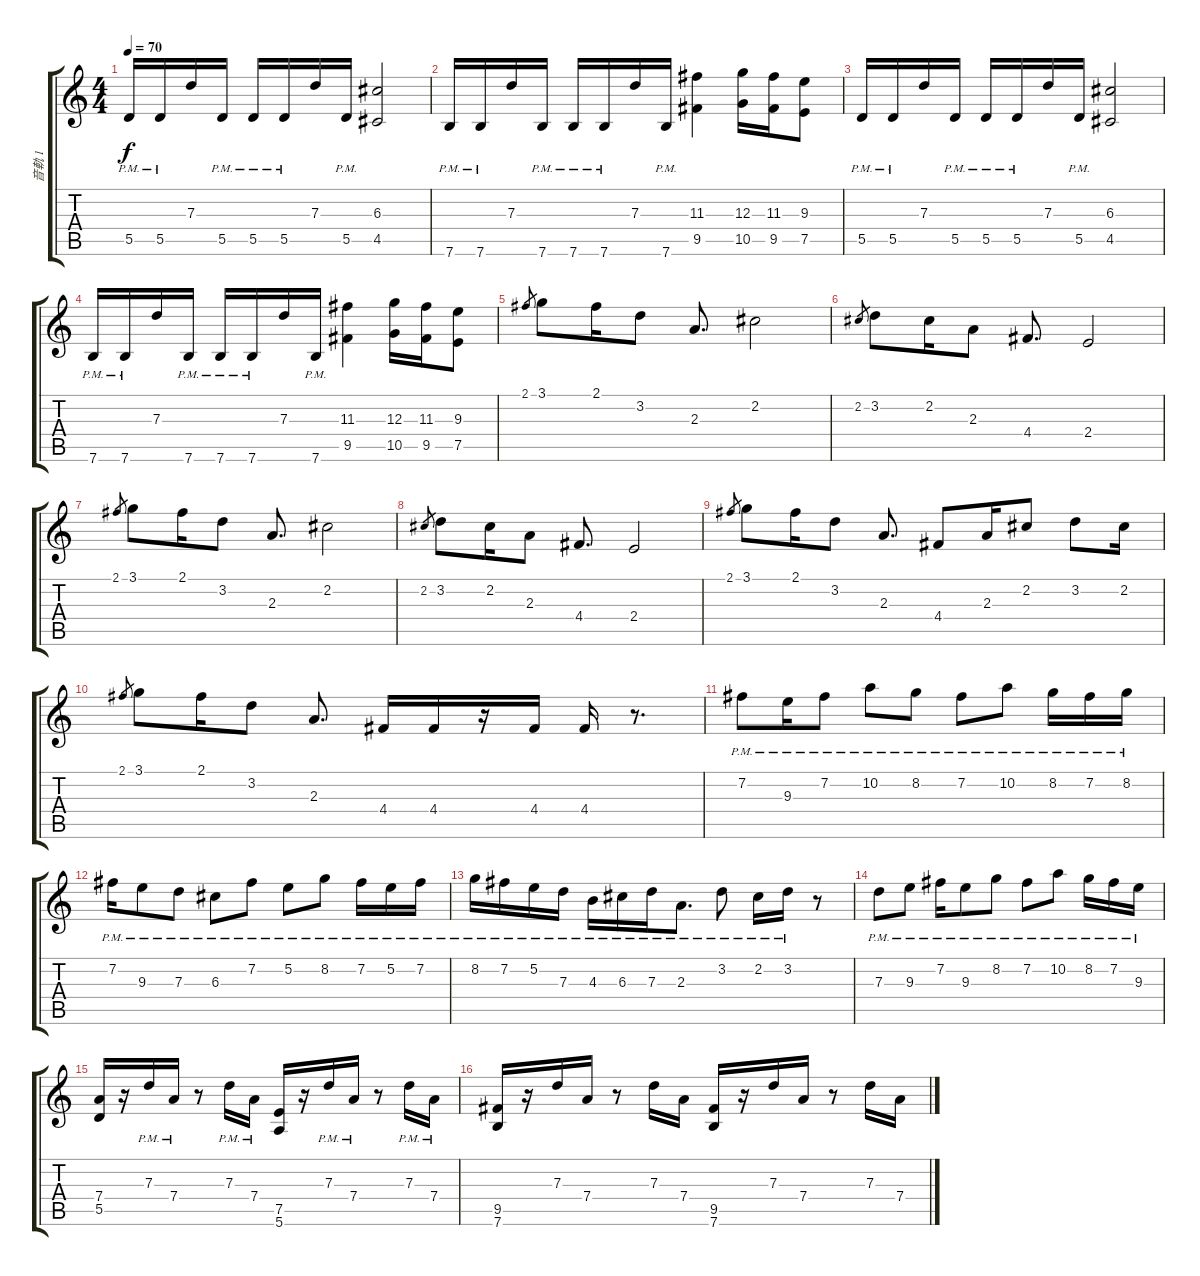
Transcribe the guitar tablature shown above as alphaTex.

\track ("音軌 1" "音軌 1") {instrument electricguitarjazz}
\staff {score tabs}
\tuning (E4 B3 G3 D3 A2 E2) {hide}
\ts (4 4)
\tempo 70
\clef g2
\ks c
5.5{pm}.16{dy f} 5.5{pm}.16 7.3.16 5.5{pm}.16 5.5{pm}.16 5.5{pm}.16 7.3.16 5.5{pm}.16 (6.3 4.5).2 |
7.6{pm}.16 7.6{pm}.16 7.3.16 7.6{pm}.16 7.6{pm}.16 7.6{pm}.16 7.3.16 7.6{pm}.16 (11.3 9.5).4 (12.3 10.5).16 (11.3 9.5).16 (9.3 7.5).8 |
5.5{pm}.16 5.5{pm}.16 7.3.16 5.5{pm}.16 5.5{pm}.16 5.5{pm}.16 7.3.16 5.5{pm}.16 (6.3 4.5).2 |
7.6{pm}.16 7.6{pm}.16 7.3.16 7.6{pm}.16 7.6{pm}.16 7.6{pm}.16 7.3.16 7.6{pm}.16 (11.3 9.5).4 (12.3 10.5).16 (11.3 9.5).16 (9.3 7.5).8 |
2.1.8{gr} 3.1.8 2.1.16 3.2.8 2.3.8{d} 2.2.2 |
2.2.8{gr} 3.2.8 2.2.16 2.3.8 4.4.8{d} 2.4.2 |
2.1.8{gr} 3.1.8 2.1.16 3.2.8 2.3.8{d} 2.2.2 |
2.2.8{gr} 3.2.8 2.2.16 2.3.8 4.4.8{d} 2.4.2 |
2.1.8{gr} 3.1.8 2.1.16 3.2.8 2.3.8{d} 4.4.8 2.3.16 2.2.8 3.2.8 2.2.16 |
2.1.8{gr} 3.1.8 2.1.16 3.2.8 2.3.8{d} 4.4.16 4.4.16 r.16 4.4.16 4.4.16 r.8{d} |
7.2{pm}.8 9.3{pm}.16 7.2{pm}.8 10.2{pm}.8 8.2{pm}.8 7.2{pm}.8 10.2{pm}.8 8.2{pm}.16 7.2{pm}.16 8.2{pm}.16 |
7.2{pm}.16 9.3{pm}.8 7.3{pm}.8 6.3{pm}.8 7.2{pm}.8 5.2{pm}.8 8.2{pm}.8 7.2{pm}.16 5.2{pm}.16 7.2{pm}.16 |
8.2{pm}.16 7.2{pm}.16 5.2{pm}.16 7.3{pm}.16 4.3{pm}.16 6.3{pm}.16 7.3{pm}.16 2.3{pm}.8{d} 3.2{pm}.8 2.2{pm}.16 3.2{pm}.16 r.8 |
7.3{pm}.8 9.3{pm}.8 7.2{pm}.16 9.3{pm}.8 8.2{pm}.8 7.2{pm}.8 10.2{pm}.8 8.2{pm}.16 7.2{pm}.16 9.3{pm}.16 |
(7.4 5.5).16 r.16 7.3{pm}.16 7.4{pm}.16 r.8 7.3{pm}.16 7.4{pm}.16 (7.5 5.6).16 r.16 7.3{pm}.16 7.4{pm}.16 r.8 7.3{pm}.16 7.4{pm}.16 |
(9.5 7.6).16 r.16 7.3.16 7.4.16 r.8 7.3.16 7.4.16 (9.5 7.6).16 r.16 7.3.16 7.4.16 r.8 7.3.16 7.4.16
